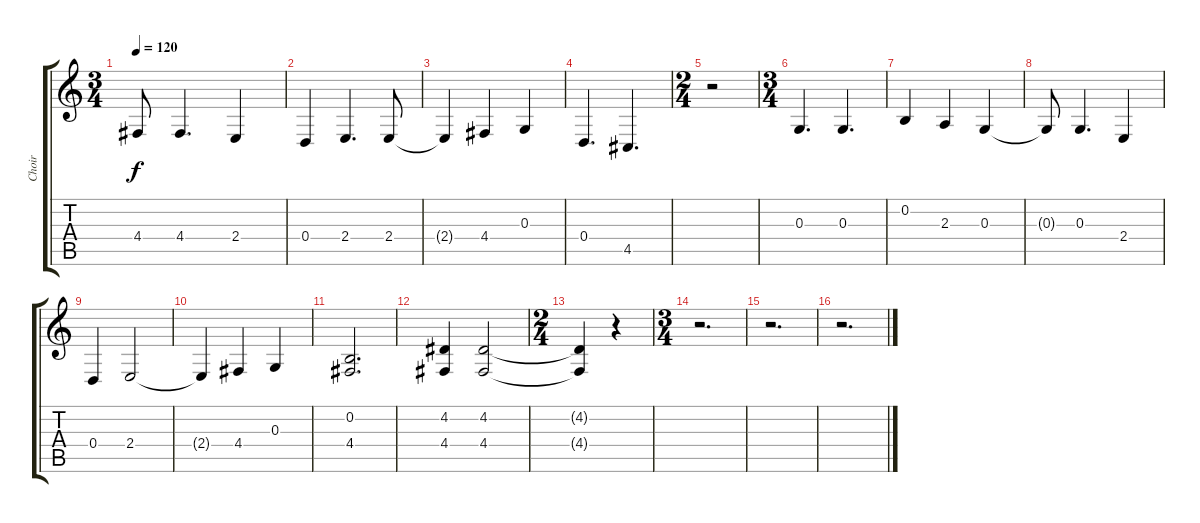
\track ("Choir" "Choir") {instrument choiraahs}
\staff {score tabs}
\tuning (E4 B3 G3 D3 A2 E2) {hide}
\ts (3 4)
\tempo 120
\clef g2
\ks c
4.4{t}.8{dy f} 4.4.4{d} 2.4.4 |
0.4.4 2.4.4{d} 2.4.8 |
2.4{t}.4 4.4.4 0.3.4 |
0.4.4{d} 4.5.4{d} |
\ts (2 4)
r.2 |
\ts (3 4)
0.3.4{d} 0.3.4{d} |
0.2.4 2.3.4 0.3.4 |
0.3{t}.8 0.3.4{d} 2.4.4 |
0.4.4 2.4.2 |
2.4{t}.4 4.4.4 0.3.4 |
(0.2 4.4).2{d volume 16} |
(4.2 4.4).4 (4.2 4.4).2 |
\ts (2 4)
(4.2{t} 4.4{t}).4 r.4 |
\ts (3 4)
r.2{d} |
r.2{d} |
r.2{d}
